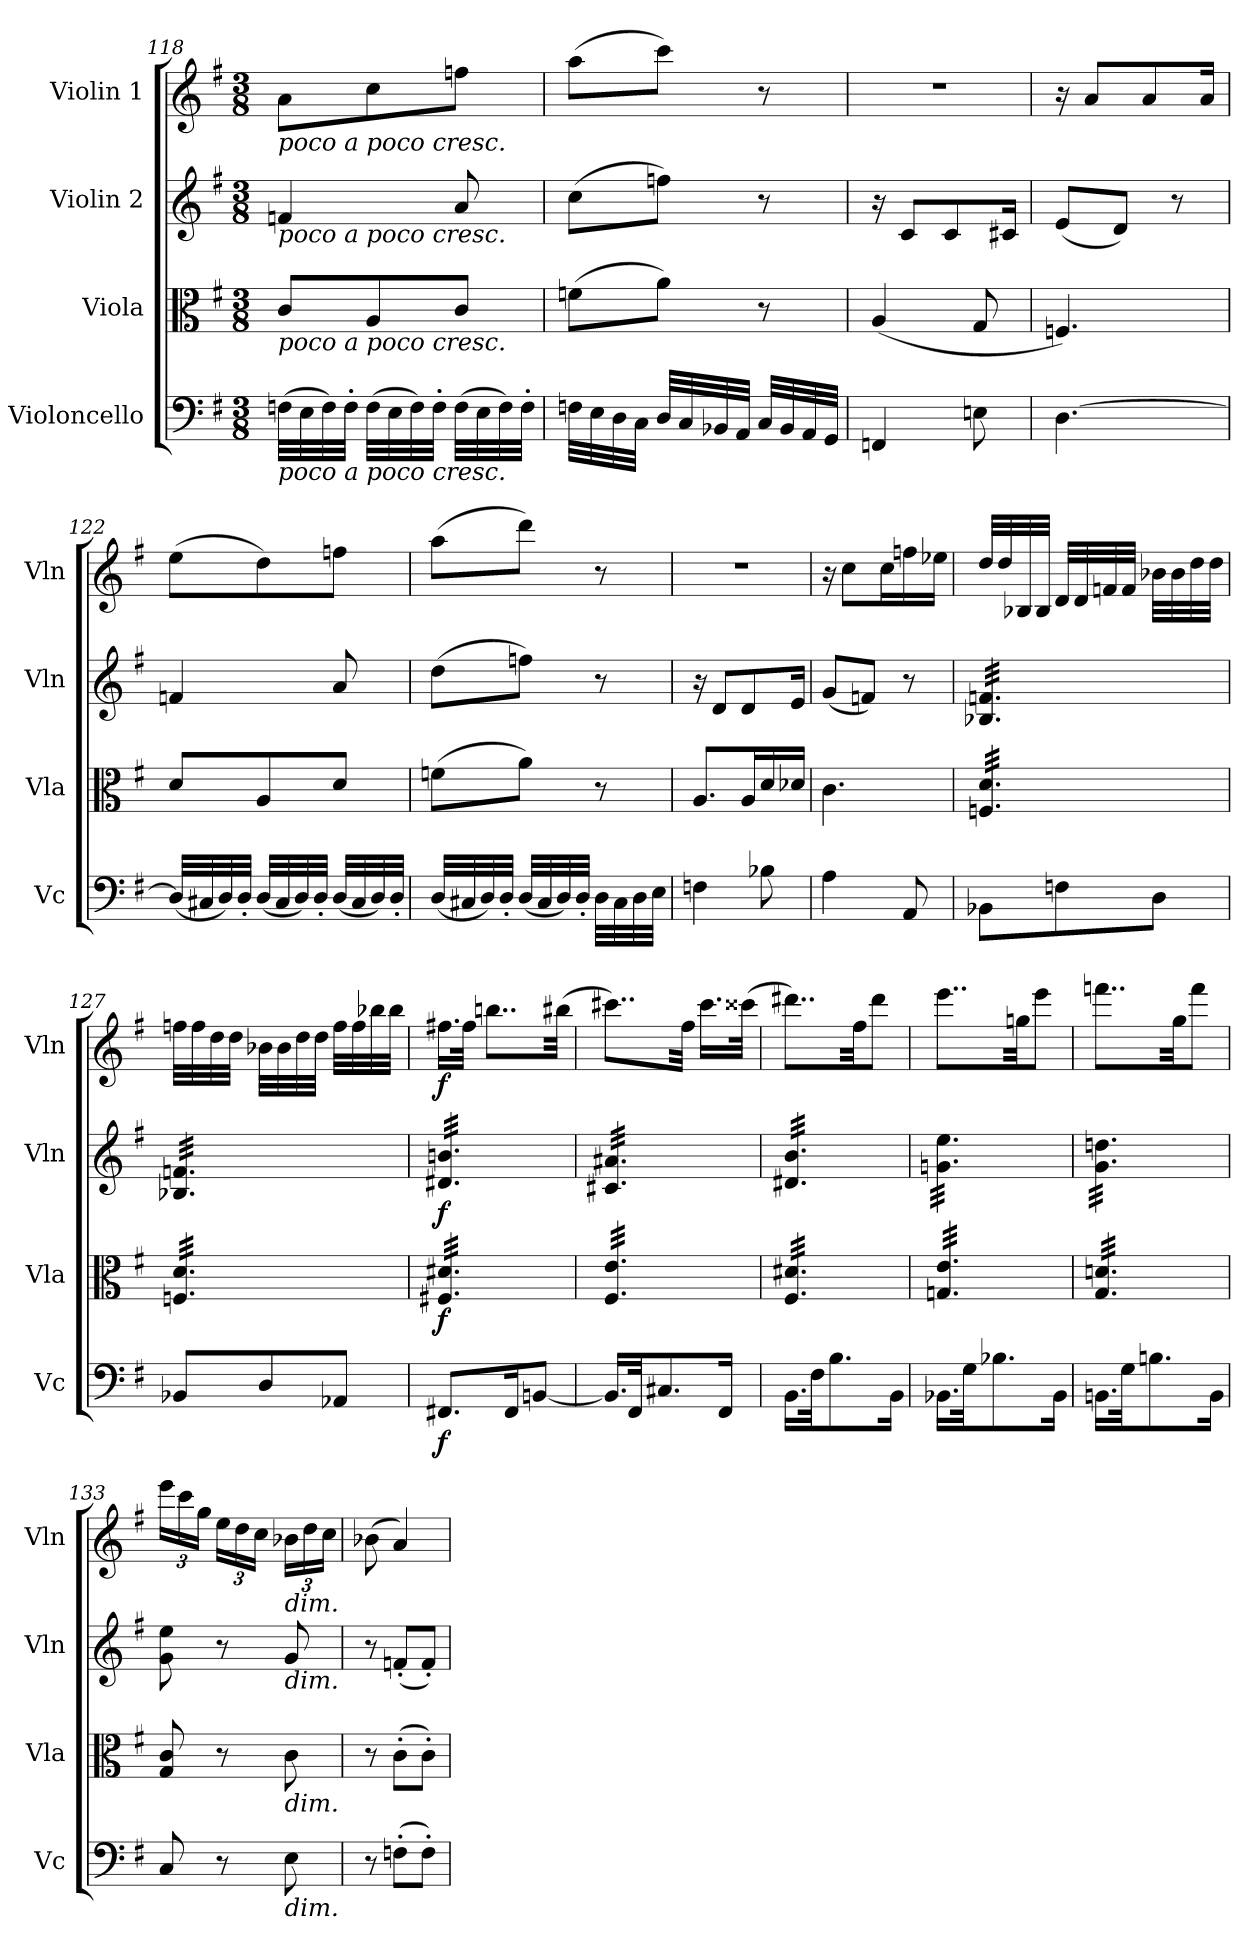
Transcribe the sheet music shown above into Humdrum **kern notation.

**kern	**dynam	**kern	**dynam	**kern	**dynam	**kern	**dynam
*part4	*part4	*part3	*part3	*part2	*part2	*part1	*part1
*staff4	*staff4	*staff3	*staff3	*staff2	*staff2	*staff1	*staff1
*I"Violoncello	*	*I"Viola	*	*I"Violin 2	*	*I"Violin 1	*
*I'Vc	*	*I'Vla	*	*I'Vln	*	*I'Vln	*
*clefF4	*	*clefC3	*	*clefG2	*	*clefG2	*
*k[f#]	*	*k[f#]	*	*k[f#]	*	*k[f#]	*
*M3/8	*	*M3/8	*	*M3/8	*	*M3/8	*
=118	=118	=118	=118	=118	=118	=118	=118
!	!	!	!	!	!	!LO:TX:b:i:t=poco a poco cresc.	!
!	!	!	!	!LO:TX:b:i:t=poco a poco cresc.	!	!	!
!	!	!LO:TX:b:i:t=poco a poco cresc.	!	!	!	!	!
!LO:TX:b:i:t=poco a poco cresc.	!	!	!	!	!	!	!
(32Fn\LLL	.	8c/L	.	4fn/	.	8a\L	.
32E\	.	.	.	.	.	.	.
32F\)	.	.	.	.	.	.	.
32F'\JJJ	.	.	.	.	.	.	.
(32F\LLL	.	8A/	.	.	.	8cc\	.
32E\	.	.	.	.	.	.	.
32F\)	.	.	.	.	.	.	.
32F'\JJJ	.	.	.	.	.	.	.
(32F\LLL	.	8c/J	.	8a/	.	8ffn\J	.
32E\	.	.	.	.	.	.	.
32F\)	.	.	.	.	.	.	.
32F'\JJJ	.	.	.	.	.	.	.
=119	=119	=119	=119	=119	=119	=119	=119
32Fn\LLL	.	(8fn\L	.	(8cc\L	.	(8aa\L	.
32E\	.	.	.	.	.	.	.
32D\	.	.	.	.	.	.	.
32C\JJJ	.	.	.	.	.	.	.
32D/LLL	.	8a\J)	.	8ffn\J)	.	8ccc\J)	.
32C/	.	.	.	.	.	.	.
32BB-X/	.	.	.	.	.	.	.
32AA/JJJ	.	.	.	.	.	.	.
32C/LLL	.	8r	.	8r	.	8r	.
32BB-/	.	.	.	.	.	.	.
32AA/	.	.	.	.	.	.	.
32GG/JJJ	.	.	.	.	.	.	.
!!LO:LB:g=z
=120	=120	=120	=120	=120	=120	=120	=120
4FFn/	.	(4A/	.	16r	.	4.r	.
.	.	.	.	8c/L	.	.	.
.	.	.	.	8c/	.	.	.
8En\	.	8G/	.	.	.	.	.
.	.	.	.	16c#X/Jk	.	.	.
=121	=121	=121	=121	=121	=121	=121	=121
[4.D\	.	4.Fn/)	.	(8e/L	.	16r	.
.	.	.	.	.	.	8a/L	.
.	.	.	.	8d/J)	.	.	.
.	.	.	.	.	.	8a/	.
.	.	.	.	8r	.	.	.
.	.	.	.	.	.	16a/Jk	.
!!LO:LB:g=z
=122	=122	=122	=122	=122	=122	=122	=122
(32D/LLL]	.	8d/L	.	4fn/	.	(8ee\L	.
32C#X/	.	.	.	.	.	.	.
32D/)	.	.	.	.	.	.	.
32D'/JJJ	.	.	.	.	.	.	.
(32D/LLL	.	8A/	.	.	.	8dd\)	.
32C#/	.	.	.	.	.	.	.
32D/)	.	.	.	.	.	.	.
32D'/JJJ	.	.	.	.	.	.	.
(32D/LLL	.	8d/J	.	8a/	.	8ffn\J	.
32C#/	.	.	.	.	.	.	.
32D/)	.	.	.	.	.	.	.
32D'/JJJ	.	.	.	.	.	.	.
=123	=123	=123	=123	=123	=123	=123	=123
(32D/LLL	.	(8fn\L	.	(8dd\L	.	(8aa\L	.
32C#X/	.	.	.	.	.	.	.
32D/)	.	.	.	.	.	.	.
32D'/JJJ	.	.	.	.	.	.	.
(32D/LLL	.	8a\J)	.	8ffn\J)	.	8ddd\J)	.
32C#/	.	.	.	.	.	.	.
32D/)	.	.	.	.	.	.	.
32D'/JJJ	.	.	.	.	.	.	.
32D\LLL	.	8r	.	8r	.	8r	.
32C#\	.	.	.	.	.	.	.
32D\	.	.	.	.	.	.	.
32E\JJJ	.	.	.	.	.	.	.
=124	=124	=124	=124	=124	=124	=124	=124
4Fn\	.	8.A/L	.	16r	.	4.r	.
.	.	.	.	8d/L	.	.	.
.	.	16A/L	.	8d/	.	.	.
8B-X\	.	16d/	.	.	.	.	.
.	.	16d-X/JJ	.	16e/Jk	.	.	.
=125	=125	=125	=125	=125	=125	=125	=125
4A\	.	4.c\	.	(8g/L	.	16r	.
.	.	.	.	.	.	8cc\L	.
.	.	.	.	8fn/J)	.	.	.
.	.	.	.	.	.	16cc\L	.
8AA/	.	.	.	8r	.	16ffn\	.
.	.	.	.	.	.	16ee-X\JJ	.
!!LO:PB:g=z
=126	=126	=126	=126	=126	=126	=126	=126
*	*	*tremolo	*	*	*	*	*
*	*	*	*	*tremolo	*	*	*
8BB-X\L	.	32Fn/ 32d/LLL	.	32B-X/ 32fn/LLL	.	32dd/LLL	.
.	.	32Fn/ 32d/	.	32B-X/ 32fn/	.	32dd/	.
.	.	32Fn/ 32d/	.	32B-X/ 32fn/	.	32B-X/	.
.	.	32Fn/ 32d/	.	32B-X/ 32fn/	.	32B-/JJJ	.
8Fn\	.	32Fn/ 32d/	.	32B-X/ 32fn/	.	32d/LLL	.
.	.	32Fn/ 32d/	.	32B-X/ 32fn/	.	32d/	.
.	.	32Fn/ 32d/	.	32B-X/ 32fn/	.	32fn/	.
.	.	32Fn/ 32d/	.	32B-X/ 32fn/	.	32f/JJJ	.
8D\J	.	32Fn/ 32d/	.	32B-X/ 32fn/	.	32b-X\LLL	.
.	.	32Fn/ 32d/	.	32B-X/ 32fn/	.	32b-\	.
.	.	32Fn/ 32d/	.	32B-X/ 32fn/	.	32dd\	.
.	.	32Fn/ 32d/JJJ	.	32B-X/ 32fn/JJJ	.	32dd\JJJ	.
=127	=127	=127	=127	=127	=127	=127	=127
8BB-X/L	.	32Fn/ 32d/LLL	.	32B-X/ 32fn/LLL	.	32ffn\LLL	.
.	.	32Fn/ 32d/	.	32B-X/ 32fn/	.	32ff\	.
.	.	32Fn/ 32d/	.	32B-X/ 32fn/	.	32dd\	.
.	.	32Fn/ 32d/	.	32B-X/ 32fn/	.	32dd\JJJ	.
8D/	.	32Fn/ 32d/	.	32B-X/ 32fn/	.	32b-X\LLL	.
.	.	32Fn/ 32d/	.	32B-X/ 32fn/	.	32b-\	.
.	.	32Fn/ 32d/	.	32B-X/ 32fn/	.	32dd\	.
.	.	32Fn/ 32d/	.	32B-X/ 32fn/	.	32dd\JJJ	.
8AA-X/J	.	32Fn/ 32d/	.	32B-X/ 32fn/	.	32ff\LLL	.
.	.	32Fn/ 32d/	.	32B-X/ 32fn/	.	32ff\	.
.	.	32Fn/ 32d/	.	32B-X/ 32fn/	.	32bb-X\	.
.	.	32Fn/ 32d/JJJ	.	32B-X/ 32fn/JJJ	.	32bb-\JJJ	.
!!LO:LB:g=z
=128	=128	=128	=128	=128	=128	=128	=128
!	!LO:DY:b	!	!LO:DY:b	!	!LO:DY:b	!	!LO:DY:b
8.FF#X/L	f	32F#X/ 32d#X/LLL	f	32d#X/ 32bn/LLL	f	16.ff#X\LL	f
.	.	32F#X/ 32d#X/	.	32d#X/ 32bn/	.	.	.
.	.	32F#X/ 32d#X/	.	32d#X/ 32bn/	.	.	.
.	.	32F#X/ 32d#X/	.	32d#X/ 32bn/	.	32ff#\JJk	.
.	.	32F#X/ 32d#X/	.	32d#X/ 32bn/	.	8..bbn\L	.
.	.	32F#X/ 32d#X/	.	32d#X/ 32bn/	.	.	.
16FF#/K	.	32F#X/ 32d#X/	.	32d#X/ 32bn/	.	.	.
.	.	32F#X/ 32d#X/	.	32d#X/ 32bn/	.	.	.
[8BBn/J	.	32F#X/ 32d#X/	.	32d#X/ 32bn/	.	.	.
.	.	32F#X/ 32d#X/	.	32d#X/ 32bn/	.	.	.
.	.	32F#X/ 32d#X/	.	32d#X/ 32bn/	.	.	.
.	.	32F#X/ 32d#X/JJJ	.	32d#X/ 32bn/JJJ	.	(32bb#X\Jkk	.
=129	=129	=129	=129	=129	=129	=129	=129
16.BB/LL]	.	32F#/ 32e/LLL	.	32c#X/ 32a#X/LLL	.	8..ccc#X\L)	.
.	.	32F#/ 32e/	.	32c#X/ 32a#X/	.	.	.
.	.	32F#/ 32e/	.	32c#X/ 32a#X/	.	.	.
32FF#/JK	.	32F#/ 32e/	.	32c#X/ 32a#X/	.	.	.
8.C#X/	.	32F#/ 32e/	.	32c#X/ 32a#X/	.	.	.
.	.	32F#/ 32e/	.	32c#X/ 32a#X/	.	.	.
.	.	32F#/ 32e/	.	32c#X/ 32a#X/	.	.	.
.	.	32F#/ 32e/	.	32c#X/ 32a#X/	.	32ff#\Jkk	.
.	.	32F#/ 32e/	.	32c#X/ 32a#X/	.	16.ccc#\LL	.
.	.	32F#/ 32e/	.	32c#X/ 32a#X/	.	.	.
16FF#/Jk	.	32F#/ 32e/	.	32c#X/ 32a#X/	.	.	.
.	.	32F#/ 32e/JJJ	.	32c#X/ 32a#X/JJJ	.	(32ccc##X\JJk	.
=130	=130	=130	=130	=130	=130	=130	=130
16.BB\LL	.	32F#/ 32d#X/LLL	.	32d#X/ 32b/LLL	.	8..ddd#X\L)	.
.	.	32F#/ 32d#X/	.	32d#X/ 32b/	.	.	.
.	.	32F#/ 32d#X/	.	32d#X/ 32b/	.	.	.
32F#\JK	.	32F#/ 32d#X/	.	32d#X/ 32b/	.	.	.
8.B\	.	32F#/ 32d#X/	.	32d#X/ 32b/	.	.	.
.	.	32F#/ 32d#X/	.	32d#X/ 32b/	.	.	.
.	.	32F#/ 32d#X/	.	32d#X/ 32b/	.	.	.
.	.	32F#/ 32d#X/	.	32d#X/ 32b/	.	32ff#\KK	.
.	.	32F#/ 32d#X/	.	32d#X/ 32b/	.	8ddd#\J	.
.	.	32F#/ 32d#X/	.	32d#X/ 32b/	.	.	.
16BB\Jk	.	32F#/ 32d#X/	.	32d#X/ 32b/	.	.	.
.	.	32F#/ 32d#X/JJJ	.	32d#X/ 32b/JJJ	.	.	.
=131	=131	=131	=131	=131	=131	=131	=131
16.BB-X\LL	.	32Gn/ 32e/LLL	.	32gn\ 32ee\LLL	.	8..eee\L	.
.	.	32Gn/ 32e/	.	32gn\ 32ee\	.	.	.
.	.	32Gn/ 32e/	.	32gn\ 32ee\	.	.	.
32G\JK	.	32Gn/ 32e/	.	32gn\ 32ee\	.	.	.
8.B-X\	.	32Gn/ 32e/	.	32gn\ 32ee\	.	.	.
.	.	32Gn/ 32e/	.	32gn\ 32ee\	.	.	.
.	.	32Gn/ 32e/	.	32gn\ 32ee\	.	.	.
.	.	32Gn/ 32e/	.	32gn\ 32ee\	.	32ggn\KK	.
.	.	32Gn/ 32e/	.	32gn\ 32ee\	.	8eee\J	.
.	.	32Gn/ 32e/	.	32gn\ 32ee\	.	.	.
16BB-\Jk	.	32Gn/ 32e/	.	32gn\ 32ee\	.	.	.
.	.	32Gn/ 32e/JJJ	.	32gn\ 32ee\JJJ	.	.	.
=132	=132	=132	=132	=132	=132	=132	=132
16.BBn\LL	.	32G/ 32dn/LLL	.	32g\ 32ddn\LLL	.	8..fffn\L	.
.	.	32G/ 32dn/	.	32g\ 32ddn\	.	.	.
.	.	32G/ 32dn/	.	32g\ 32ddn\	.	.	.
32G\JK	.	32G/ 32dn/	.	32g\ 32ddn\	.	.	.
8.Bn\	.	32G/ 32dn/	.	32g\ 32ddn\	.	.	.
.	.	32G/ 32dn/	.	32g\ 32ddn\	.	.	.
.	.	32G/ 32dn/	.	32g\ 32ddn\	.	.	.
.	.	32G/ 32dn/	.	32g\ 32ddn\	.	32gg\KK	.
.	.	32G/ 32dn/	.	32g\ 32ddn\	.	8fff\J	.
.	.	32G/ 32dn/	.	32g\ 32ddn\	.	.	.
16BB\Jk	.	32G/ 32dn/	.	32g\ 32ddn\	.	.	.
.	.	32G/ 32dn/JJJ	.	32g\ 32ddn\JJJ	.	.	.
*	*	*	*	*Xtremolo	*	*	*
*	*	*Xtremolo	*	*	*	*	*
=133	=133	=133	=133	=133	=133	=133	=133
*	*	*	*	*	*	*Xbrackettup	*
8C/	.	8G/ 8c/	.	8g\ 8ee\	.	24eee\LL	.
.	.	.	.	.	.	24ccc\	.
.	.	.	.	.	.	24gg\JJ	.
8r	.	8r	.	8r	.	24ee\LL	.
.	.	.	.	.	.	24dd\	.
.	.	.	.	.	.	24cc\JJ	.
!	!	!	!	!	!	!LO:TX:b:i:t=dim.	!
!	!	!	!	!LO:TX:b:i:t=dim.	!	!	!
!	!	!LO:TX:b:i:t=dim.	!	!	!	!	!
!LO:TX:b:i:t=dim.	!	!	!	!	!	!	!
8E\	.	8c\	.	8g/	.	24b-X\LL	.
.	.	.	.	.	.	24dd\	.
.	.	.	.	.	.	24cc\JJ	.
!!LO:LB:g=z
=134	=134	=134	=134	=134	=134	=134	=134
8r	.	8r	.	8r	.	(8b-X\	.
(8Fn'\L	.	(8c'\L	.	(8fn'/L	.	4a/)	.
8F'\J)	.	8c'\J)	.	8f'/J)	.	.	.
=	=	=	=	=	=	=	=
*-	*-	*-	*-	*-	*-	*-	*-
